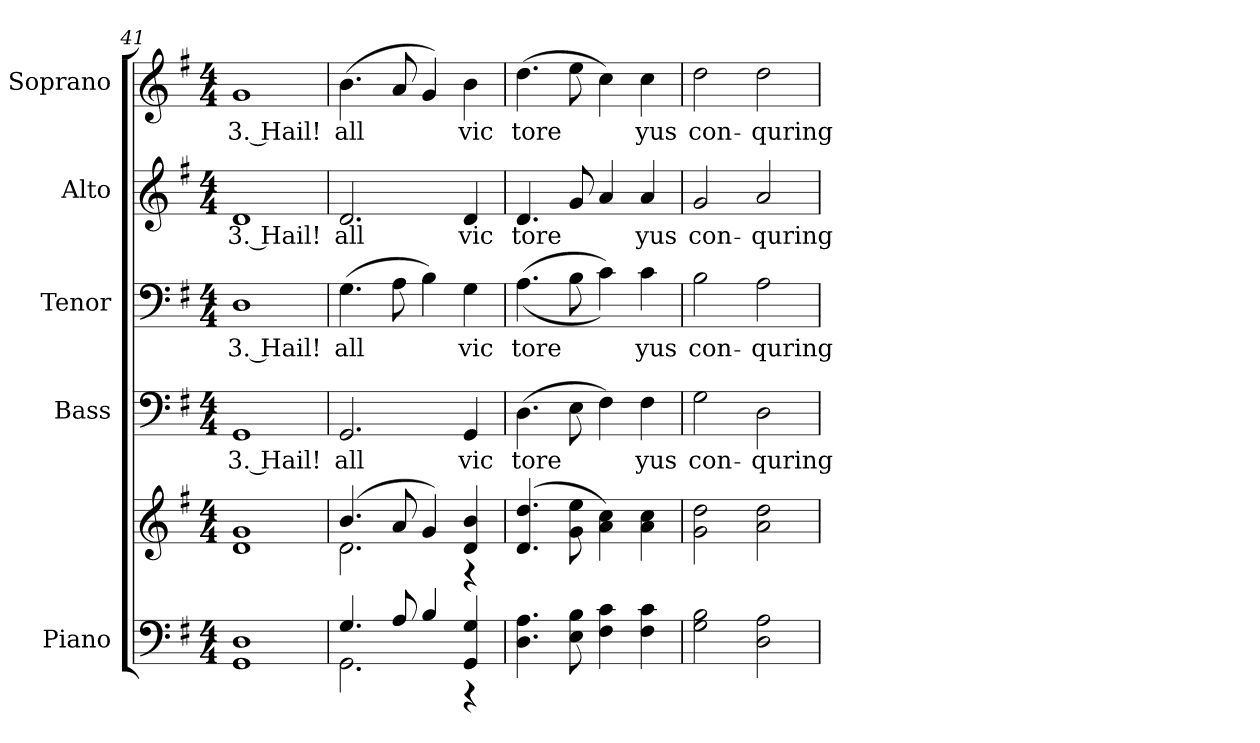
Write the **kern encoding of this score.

**kern	**kern	**kern	**text	**kern	**text	**kern	**text	**kern	**text
*part5	*part5	*part4	*part4	*part3	*part3	*part2	*part2	*part1	*part1
*staff6	*staff5	*staff4	*staff4	*staff3	*staff3	*staff2	*staff2	*staff1	*staff1
*I"Piano	*	*I"Bass	*	*I"Tenor	*	*I"Alto	*	*I"Soprano	*
*I'Pno.	*	*I'B.	*	*I'T.	*	*I'A.	*	*I'S.	*
!!LO:PB:g=z
*clefF4	*clefG2	*clefF4	*	*clefF4	*	*clefG2	*	*clefG2	*
*k[f#]	*k[f#]	*k[f#]	*	*k[f#]	*	*k[f#]	*	*k[f#]	*
*G:	*G:	*G:	*	*G:	*	*G:	*	*G:	*
*M4/4	*M4/4	*M4/4	*	*M4/4	*	*M4/4	*	*M4/4	*
=41	=41	=41	=41	=41	=41	=41	=41	=41	=41
!	!	!	!LO:LY:b:color=#000000	!	!	!	!	!	!
!	!	!	!	!	!LO:LY:b:color=#000000	!	!	!	!
!	!	!	!	!	!	!	!LO:LY:b:color=#000000	!	!
!	!	!	!	!	!	!	!	!	!LO:LY:b:color=#000000
1GGi 1Di	1di 1gi	1GGi	3. Hail!	1Di	3. Hail!	1di	3. Hail!	1gi	3. Hail!
=42	=42	=42	=42	=42	=42	=42	=42	=42	=42
*^	*^	*	*	*	*	*	*	*	*
!	!	!	!	!	!LO:LY:b:color=#000000	!	!	!	!	!	!
!	!	!	!	!	!	!	!LO:LY:b:color=#000000	!	!	!	!
!	!	!	!	!	!	!	!	!	!LO:LY:b:color=#000000	!	!
!	!	!	!	!	!	!	!	!	!	!	!LO:LY:b:color=#000000
4.Gi/	2.GGi\	(4.bi/	2.di\	2.GGi/	all	(4.Gi\	all	2.di/	all	(4.bi\	all
8Ai/	.	8ai/	.	.	.	8Ai\	.	.	.	8ai/	.
4Bi/	.	4gi/)	.	.	.	4Bi\)	.	.	.	4gi/)	.
!	!	!	!	!	!LO:LY:b:color=#000000	!	!	!	!	!	!
!	!	!	!	!	!	!	!LO:LY:b:color=#000000	!	!	!	!
!	!	!	!	!	!	!	!	!	!LO:LY:b:color=#000000	!	!
!	!	!	!	!	!	!	!	!	!	!	!LO:LY:b:color=#000000
4GGi/ 4Gi	4r	4di/ 4bi	4r	4GGi/	vic	4Gi\	vic	4di/	vic	4bi\	vic
*v	*v	*	*	*	*	*	*	*	*	*	*
*	*v	*v	*	*	*	*	*	*	*	*
!!LO:PB:g=z
=43	=43	=43	=43	=43	=43	=43	=43	=43	=43
*^	*^	*	*	*	*	*	*	*	*
!	!	!	!	!	!LO:LY:b:color=#000000	!	!	!	!	!	!
*v	*v	*	*	*	*	*	*	*	*	*	*
*	*v	*v	*	*	*	*	*	*	*	*
*^	*^	*	*	*	*	*	*	*	*
!	!	!	!	!	!	!	!LO:LY:b:color=#000000	!	!	!	!
*v	*v	*	*	*	*	*	*	*	*	*	*
*	*v	*v	*	*	*	*	*	*	*	*
*^	*^	*	*	*	*	*	*	*	*
!	!	!	!	!	!	!	!	!	!LO:LY:b:color=#000000	!	!
*v	*v	*	*	*	*	*	*	*	*	*	*
*	*v	*v	*	*	*	*	*	*	*	*
*^	*^	*	*	*	*	*	*	*	*
!	!	!	!	!	!	!	!	!	!	!	!LO:LY:b:color=#000000
*v	*v	*	*	*	*	*	*	*	*	*	*
*	*v	*v	*	*	*	*	*	*	*	*
4.Di\ 4.Ai	(4.di/ 4.ddi	(4.Di\	tore	((4.Ai\	tore	4.di/	tore	(4.ddi\	tore
8Ei\ 8Bi	8gi\ 8eei	8Ei\	.	8Bi\	.	8gi/	.	8eei\	.
4F#i\ 4ci	4ai\ 4cci)	4F#i\)	.	4ci\))	.	4ai/	.	4cci\)	.
!	!	!	!LO:LY:b:color=#000000	!	!	!	!	!	!
!	!	!	!	!	!LO:LY:b:color=#000000	!	!	!	!
!	!	!	!	!	!	!	!LO:LY:b:color=#000000	!	!
!	!	!	!	!	!	!	!	!	!LO:LY:b:color=#000000
4F#i\ 4ci	4ai\ 4cci	4F#i\	yus	4ci\	yus	4ai/	yus	4cci\	yus
=44	=44	=44	=44	=44	=44	=44	=44	=44	=44
!	!	!	!LO:LY:b:color=#000000	!	!	!	!	!	!
!	!	!	!	!	!LO:LY:b:color=#000000	!	!	!	!
!	!	!	!	!	!	!	!LO:LY:b:color=#000000	!	!
!	!	!	!	!	!	!	!	!	!LO:LY:b:color=#000000
2Gi\ 2Bi	2gi\ 2ddi	2Gi\	con-	2Bi\	con-	2gi/	con-	2ddi\	con-
!	!	!	!LO:LY:b:color=#000000	!	!	!	!	!	!
!	!	!	!	!	!LO:LY:b:color=#000000	!	!	!	!
!	!	!	!	!	!	!	!LO:LY:b:color=#000000	!	!
!	!	!	!	!	!	!	!	!	!LO:LY:b:color=#000000
2Di\ 2Ai	2ai\ 2ddi	2Di\	-quring	2Ai\	-quring	2ai/	-quring	2ddi\	-quring
=	=	=	=	=	=	=	=	=	=
*-	*-	*-	*-	*-	*-	*-	*-	*-	*-
